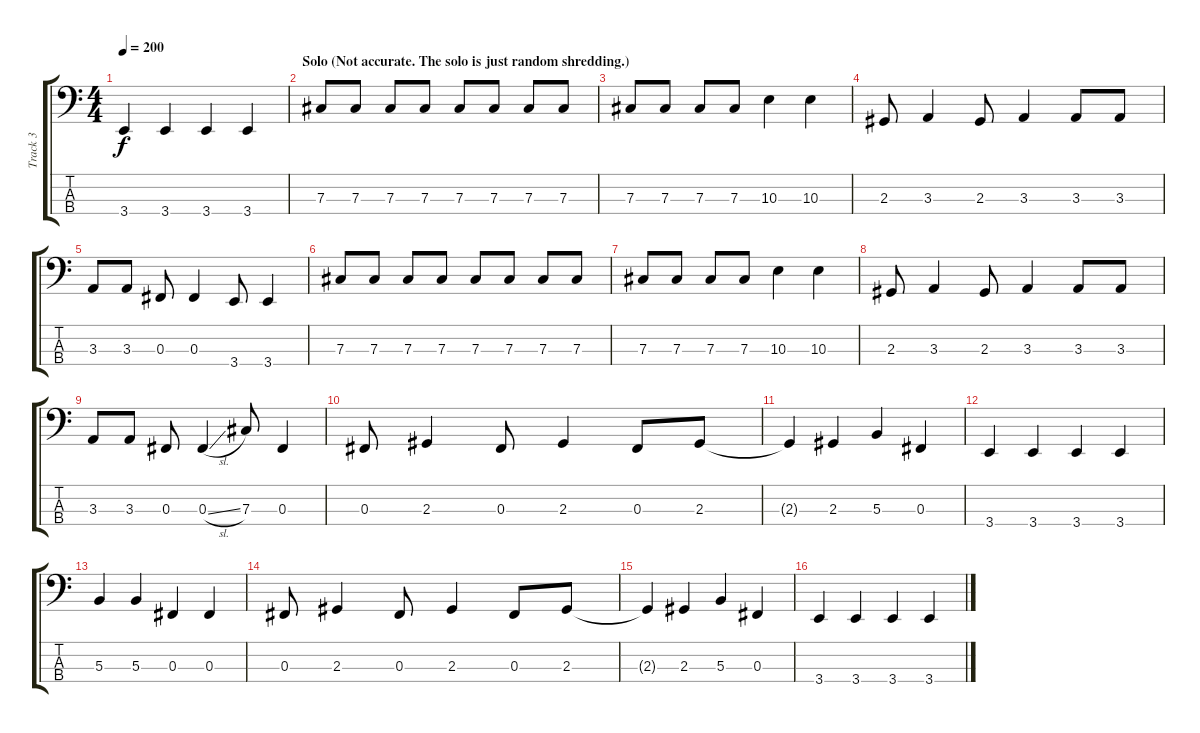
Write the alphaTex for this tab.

\track ("Track 3" "Track 3") {instrument electricbasspick}
\staff {score tabs}
\tuning (E2 B1 Gb1 Db1) {hide}
\ts (4 4)
\tempo 200
\clef f4
\ks c
3.4.4{dy f} 3.4.4 3.4.4 3.4.4 |
\section ("" "Solo (Not accurate. The solo is just random shredding.)")
7.3.8 7.3.8 7.3.8 7.3.8 7.3.8 7.3.8 7.3.8 7.3.8 |
7.3.8 7.3.8 7.3.8 7.3.8 10.3.4 10.3.4 |
2.3.8 3.3.4 2.3.8 3.3.4 3.3.8 3.3.8 |
3.3.8 3.3.8 0.3.8 0.3.4 3.4.8 3.4.4 |
7.3.8 7.3.8 7.3.8 7.3.8 7.3.8 7.3.8 7.3.8 7.3.8 |
7.3.8 7.3.8 7.3.8 7.3.8 10.3.4 10.3.4 |
2.3.8 3.3.4 2.3.8 3.3.4 3.3.8 3.3.8 |
3.3.8 3.3.8 0.3.8 0.3{sl}.4 7.3.8 0.3.4 |
0.3.8 2.3.4 0.3.8 2.3.4 0.3.8 2.3.8 |
2.3{t}.4 2.3.4 5.3.4 0.3.4 |
3.4.4 3.4.4 3.4.4 3.4.4 |
5.3.4 5.3.4 0.3.4 0.3.4 |
0.3.8 2.3.4 0.3.8 2.3.4 0.3.8 2.3.8 |
2.3{t}.4 2.3.4 5.3.4 0.3.4 |
3.4.4 3.4.4 3.4.4 3.4.4
